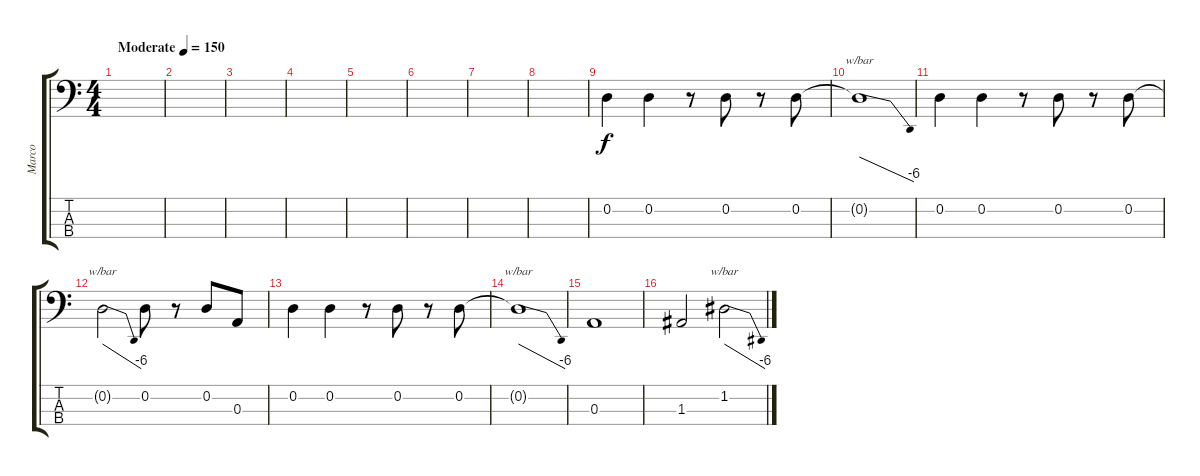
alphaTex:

\track ("Marco" "Marco") {instrument electricbassfinger}
\staff {score tabs}
\tuning (G2 D2 A1 D1) {hide}
\ts (4 4)
\tempo (150 "Moderate")
\clef f4
\ks c
|
|
|
|
|
|
|
|
0.2.4 0.2.4 r.8 0.2.8 r.8 0.2.8 |
0.2{t}.1{tbe (dive default 0 0 60 -24)} |
0.2.4 0.2.4 r.8 0.2.8 r.8 0.2.8 |
0.2{t}.2{tbe (dive default 0 0 60 -24)} 0.2.8 r.8 0.2.8 0.3.8 |
0.2.4 0.2.4 r.8 0.2.8 r.8 0.2.8 |
0.2{t}.1{tbe (dive default 0 0 60 -24)} |
0.3.1 |
1.3.2 1.2.2{tbe (dive default 0 0 60 -24)}
